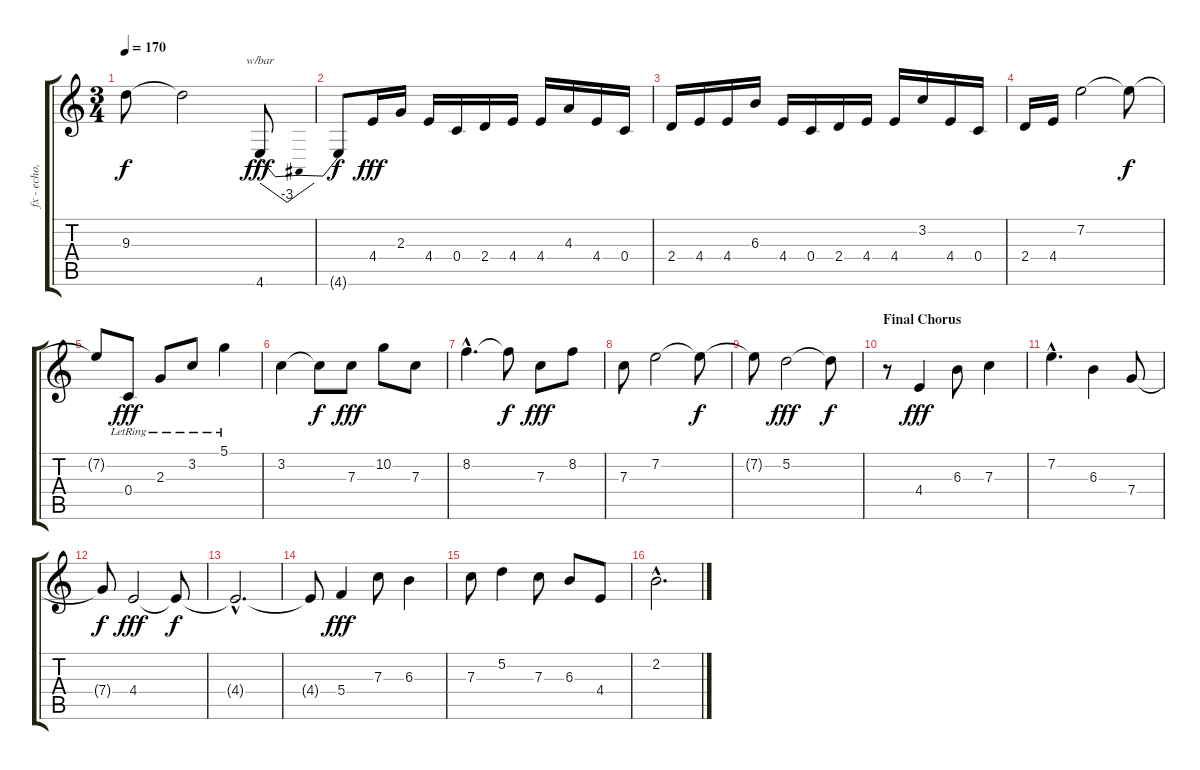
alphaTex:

\track ("fx - echo, warm pad " "fx - echo,") {instrument distortionguitar}
\staff {score tabs}
\tuning (D4 A3 F3 C3 G2 C2) {hide}
\ts (3 4)
\tempo 170
\clef g2
\ks c
9.3{t}.8{dy f} 9.3{t}.2 4.6.8{tbe (dip default 0 0 30 -12 60 0) dy fff} |
4.6{t}.8{dy f} 4.4.16{dy fff} 2.3.16 4.4.16 0.4.16 2.4.16 4.4.16 4.4.16 4.3.16 4.4.16 0.4.16 |
2.4.16 4.4.16 4.4.16 6.3.16 4.4.16 0.4.16 2.4.16 4.4.16 4.4.16 3.2.16 4.4.16 0.4.16 |
2.4.16 4.4.16 7.2.2 7.2{t}.8{dy f} |
7.2{t}.8 0.4{lr}.8{dy fff} 2.3{lr}.8 3.2{lr}.8 5.1{lr}.4 |
3.2.4 3.2{t}.8{dy f} 7.3.8{dy fff} 10.2.8 7.3.8 |
8.2{hac}.4{d} 8.2{t}.8{dy f} 7.3.8{dy fff} 8.2.8 |
7.3.8 7.2.2 7.2{t}.8{dy f} |
7.2{t}.8 5.2.2{dy fff} 5.2{t}.8{dy f} |
\section ("" "Final Chorus")
r.8{volume 10 instrument distortionguitar} 4.4.4{dy fff} 6.3.8 7.3.4 |
7.2{hac}.4{d} 6.3.4 7.4.8 |
7.4{t}.8{dy f} 4.4.2{dy fff} 4.4{t}.8{dy f} |
4.4{hac t}.2{d} |
4.4{t}.8 5.4.4{dy fff} 7.3.8 6.3.4 |
7.3.8 5.2.4 7.3.8 6.3.8 4.4.8 |
2.2{hac}.2{d}
